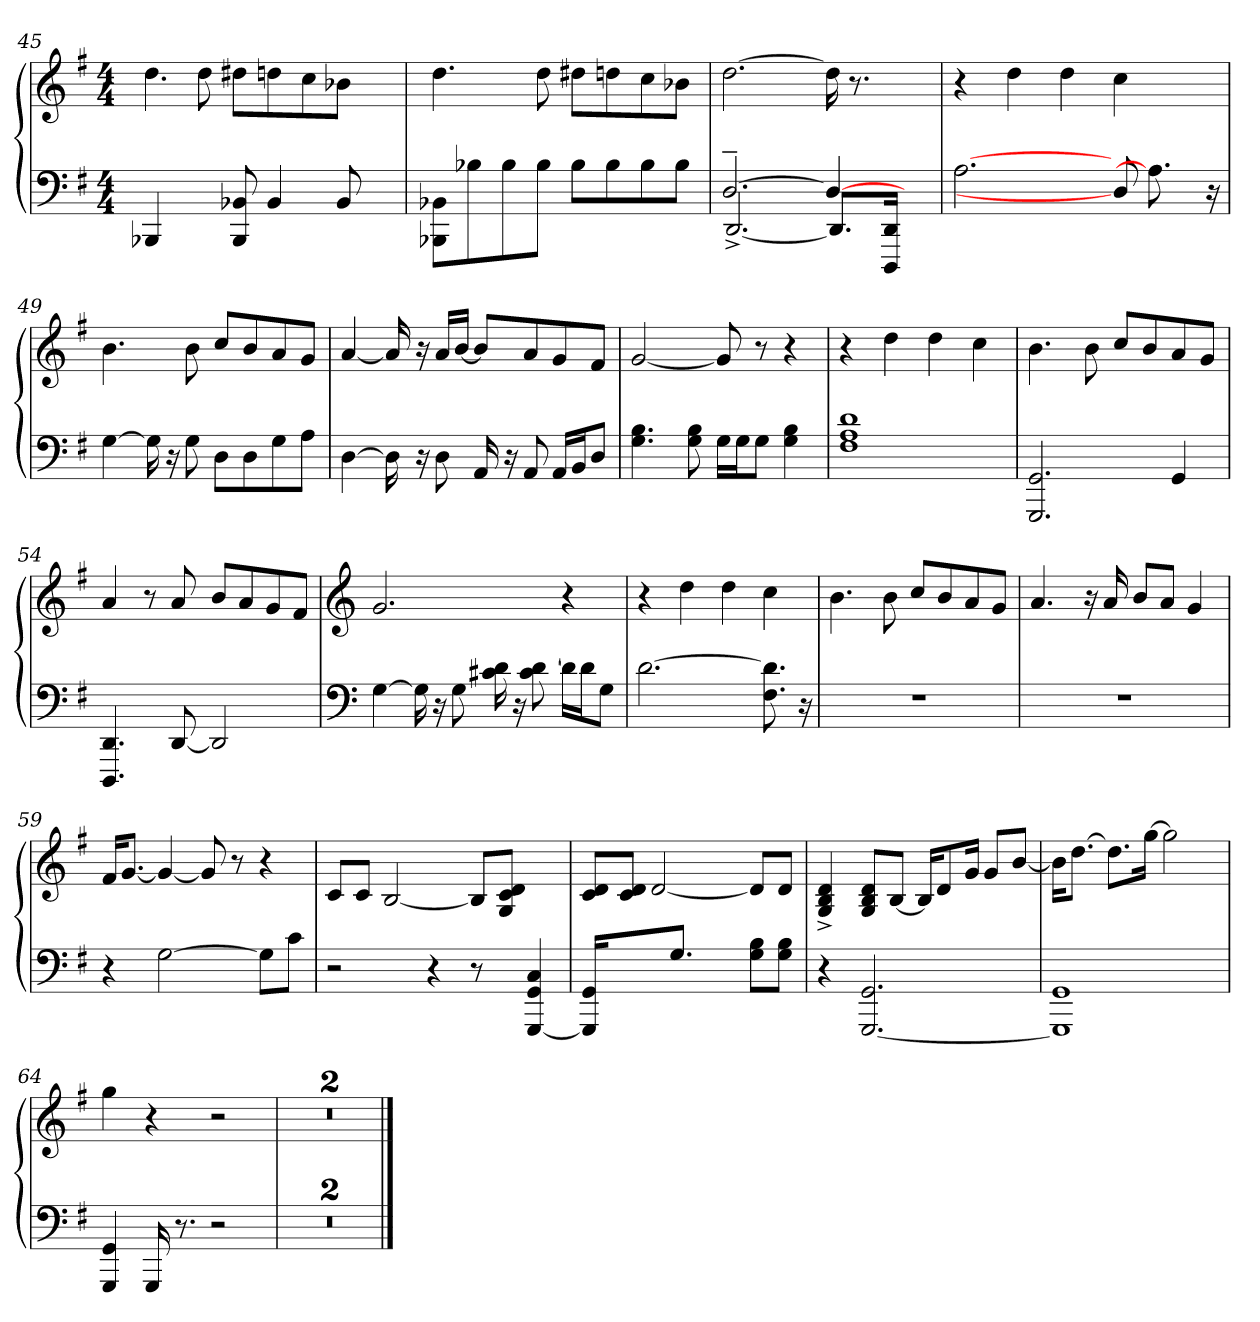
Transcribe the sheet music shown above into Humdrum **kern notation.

**kern	**kern
*part1	*part1
*staff2	*staff1
!!LO:LB:g=z
*clefF4	*clefG2
*k[f#]	*k[f#]
*M4/4	*M4/4
=45	=45
*^	*^
4BBB-X/	4.ryy	4.dd\	4ryy
8ryy	.	.	8dd\
2ryy	8BBB-/ 8BB-X/	8dd#X\L	2ryy
.	4BB-/	8ddn\	.
.	.	8cc\	.
.	8BB-/	8b-X\J	.
8ryy	8ryy	8ryy	8ryy
*v	*v	*	*
*	*v	*v
=46	=46
8BBB-X\ 8BB-X\L	4.dd\
8B-X\	.
8B-\	.
8B-\J	8dd\
8B-\L	8dd#X\L
8B-\	8ddn\
8B-\	8cc\
8B-\J	8b-X\J
=47	=47
*^	*
[2.D~/	[2.DD^/	[2.dd\
4D/_	8.DD/L]	16dd\]
.	.	8.r
.	16DDD/ 16DD/Jk	.
8ryy	8ryy	8ryy
*v	*v	*
=48	=48
[2.A\	4r
.	4dd\
.	4dd\
8D/]	4cc\
8.A\]	.
.	8ryy
16r	.
!!LO:LB:g=z
=49	=49
[4G\	4.b\
16G\]	.
16r	.
8G\	8b\
8D\L	8cc/L
8D\	8b/
8G\	8a/
8A\J	8g/J
=50	=50
[4D\	[4a/
16D\]	16a/]
16r	16r
8D\	16a/LL
.	[16b/JJ
16AA/	8b/L]
16r	.
8AA/	8a/
16AA/LL	8g/
16BB/J	.
8D/J	8f#/J
=51	=51
4.G\ 4.B\	[2g/
8G\ 8B\	.
16G\LL	8g/]
16G\J	.
8G\J	8r
4G\ 4B\	4r
!!LO:LB:g=z
=52	=52
*^	*
*	*^	*
1d	1A	1F#	4r
.	.	.	4dd\
.	.	.	4dd\
.	.	.	4cc\
*v	*v	*v	*
=53	=53
2.GGG/ 2.GG/	4.b\
.	8b\
.	8cc/L
.	8b/
4GG/	8a/
.	8g/J
=54	=54
4.DDD/ 4.DD/	4a/
.	8r
[8DD/	8a/
2DD/]	8b/L
.	8a/
.	8g/
.	8f#/J
!!LO:PB:g=z
=55	=55
*clefF4	*clefG2
[4G\	2.g/
16G\]	.
16r	.
8G\	.
16c#X\ 16d\	.
16r	.
8c#\ [8d\	.
16d\LL]	4r
16d\J	.
8G\J	.
=56	=56
[2.d\	4r
.	4dd\
.	4dd\
8.F#\ 8.d\]	4cc\
16r	.
=57	=57
1r	4.b\
.	8b\
.	8cc/L
.	8b/
.	8a/
.	8g/J
!!LO:LB:g=z
=58	=58
1r	4.a/
.	16r
.	16a/
.	8b/L
.	8a/J
.	4g/
=59	=59
4r	16f#/KL
.	[8.g/J
[2G\	4g/_
.	8g/]
.	8r
8G\L]	4r
8c\J	.
=60	=60
*^	*
1ryy	2r	8c/L
.	.	8c/J
.	.	[2B/
.	4r	.
.	8r	8B/L]
.	8ryy	8G/ 8c/ 8d/J
[4GGG/ 4GG/ 4C/	4ryy	4ryy
*v	*v	*
=61	=61
*	*^
16GGG/] 16GG/KL	4ryy	8c/ 8d/L
4ryy	.	.
.	.	8c/ 8d/J
.	2ryy	[2d/
8.G/J	.	.
4ryy	.	.
8G\ 8B\L	4ryy	8d/L]
8G\ 8B\J	.	8d/J
*	*v	*v
!!LO:LB:g=z
=62	=62
4r	4G/^ 4B/^ 4d/^
[2.GGG/ 2.GG/	8G/ 8B/ 8d/L
.	[8B/J
.	16B/KL]
.	8d/
.	16g/Jk
.	8g/L
.	[8b/J
=63	=63
*^	*
1GGG]	1GG	16b\KL]
.	.	[8.dd\J
.	.	8.dd\L]
.	.	[16gg\Jk
.	.	2gg\]
*v	*v	*
=64	=64
4GGG/ 4GG/	4gg\
16GGG/	4r
8.r	.
2r	2r
=65	=65
1r	1r
=66	=66
1r	1r
==	==
*-	*-
